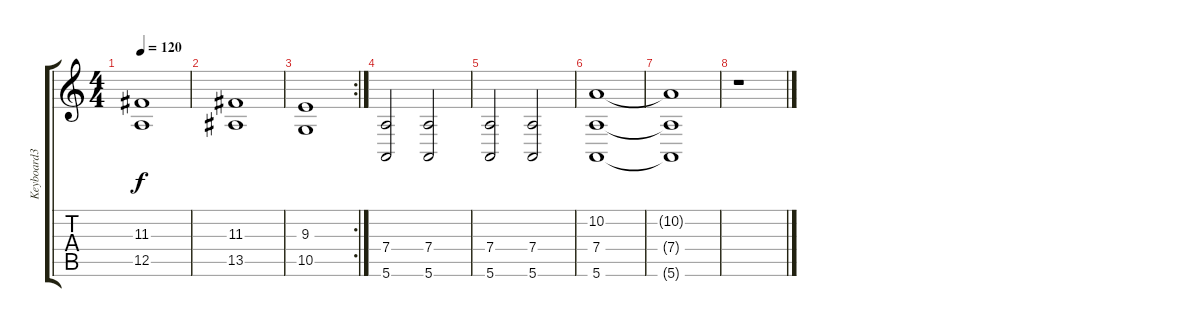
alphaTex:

\track ("Keyboard3" "Keyboard3") {instrument orchestrahit}
\staff {score tabs}
\tuning (E4 B3 G3 D3 A2 E2) {hide}
\ts (4 4)
\tempo 120
\clef g2
\ks c
(11.3 12.5).1{dy f} |
(11.3 13.5).1 |
\rc 2
(9.3 10.5).1 |
(7.4 5.6).2 (7.4 5.6).2 |
(7.4 5.6).2 (7.4 5.6).2 |
(10.2 7.4 5.6).1 |
(10.2{t} 7.4{t} 5.6{t}).1 |
r.1
